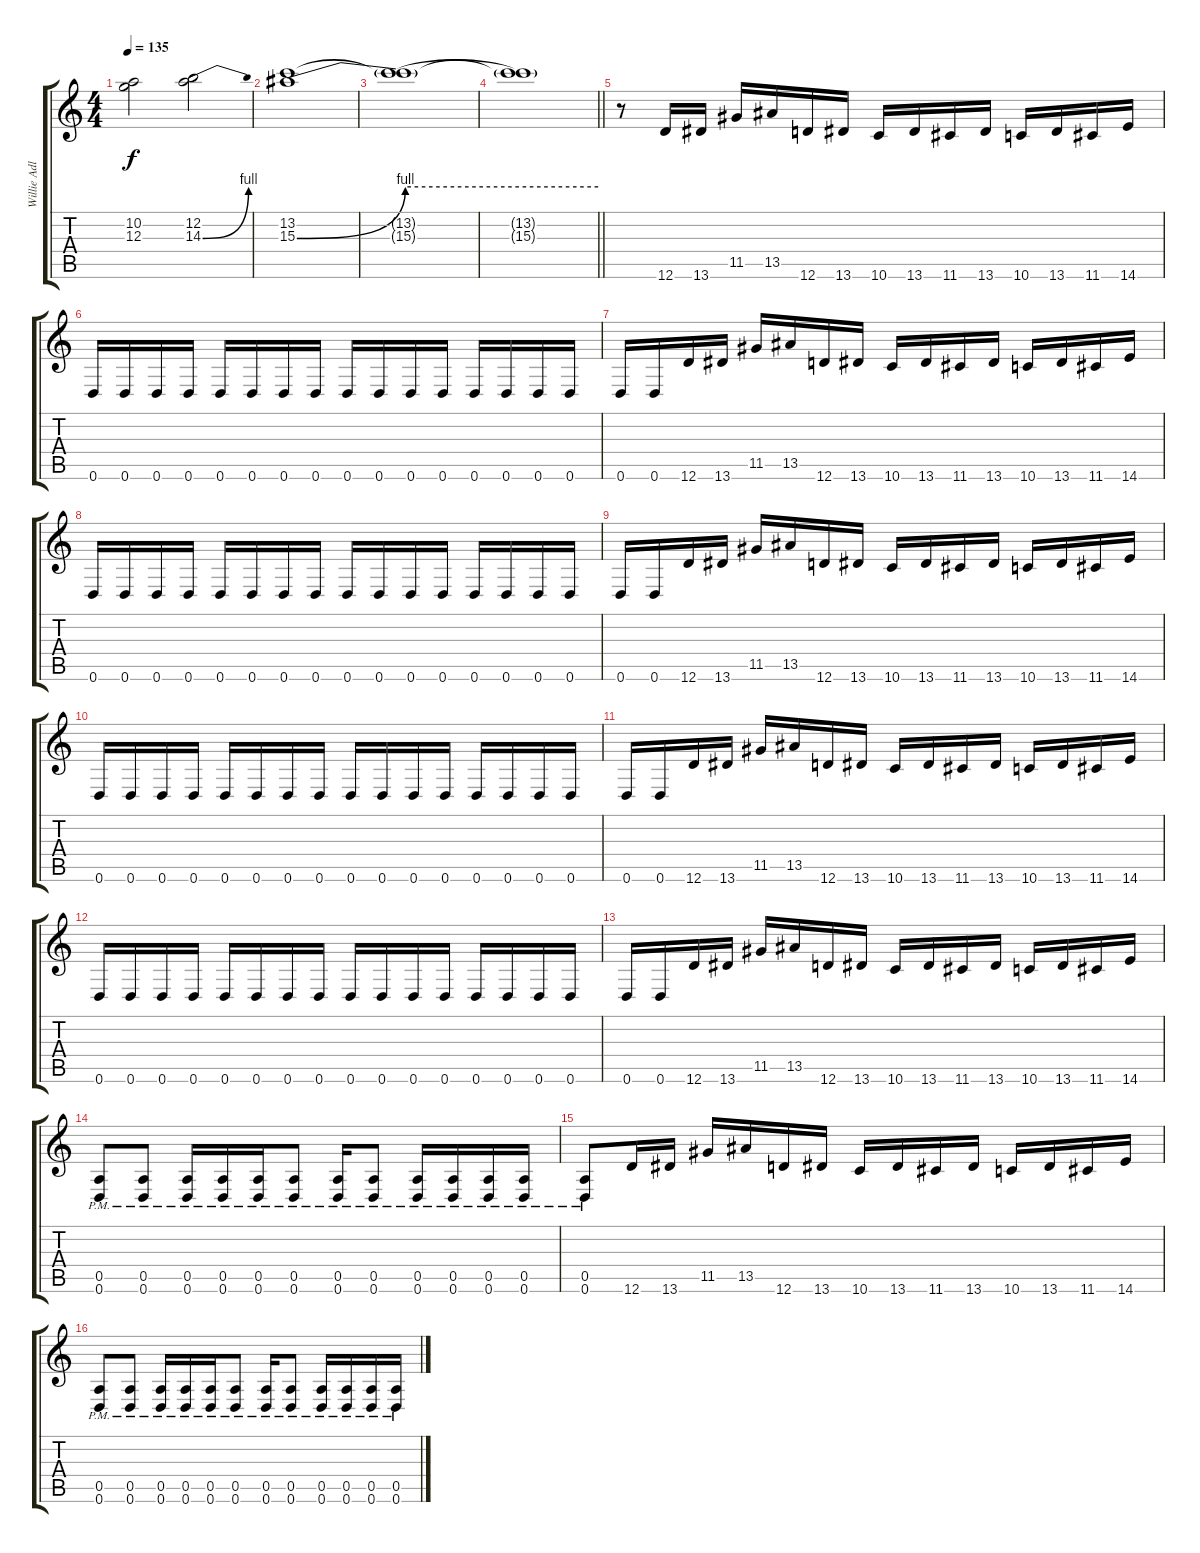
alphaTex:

\track ("Willie Adler (Rythem Guitar)" "Willie Adl") {instrument distortionguitar}
\staff {score tabs}
\tuning (E4 B3 G3 D3 A2 D2) {hide}
\ts (4 4)
\tempo 135
\clef g2
\ks c
(10.2{t} 12.3{t}).2{dy f} (12.2 14.3{be (bend 0 0 60 4)}).2 |
(13.2 15.3{be (bend 0 0 60 4)}).1 |
(13.2{t} 15.3{be (hold 0 4 60 4) t}).1 |
\barLineRight lightlight
(13.2{t} 15.3{t}).1 |
r.8{balance 16} 12.6.16 13.6.16 11.5.16 13.5.16 12.6.16 13.6.16 10.6.16 13.6.16 11.6.16 13.6.16 10.6.16 13.6.16 11.6.16 14.6.16 |
0.6.16 0.6.16 0.6.16 0.6.16 0.6.16 0.6.16 0.6.16 0.6.16 0.6.16 0.6.16 0.6.16 0.6.16 0.6.16 0.6.16 0.6.16 0.6.16 |
0.6.16 0.6.16 12.6.16 13.6.16 11.5.16 13.5.16 12.6.16 13.6.16 10.6.16 13.6.16 11.6.16 13.6.16 10.6.16 13.6.16 11.6.16 14.6.16 |
0.6.16 0.6.16 0.6.16 0.6.16 0.6.16 0.6.16 0.6.16 0.6.16 0.6.16 0.6.16 0.6.16 0.6.16 0.6.16 0.6.16 0.6.16 0.6.16 |
0.6.16 0.6.16 12.6.16 13.6.16 11.5.16 13.5.16 12.6.16 13.6.16 10.6.16 13.6.16 11.6.16 13.6.16 10.6.16 13.6.16 11.6.16 14.6.16 |
0.6.16 0.6.16 0.6.16 0.6.16 0.6.16 0.6.16 0.6.16 0.6.16 0.6.16 0.6.16 0.6.16 0.6.16 0.6.16 0.6.16 0.6.16 0.6.16 |
0.6.16 0.6.16 12.6.16 13.6.16 11.5.16 13.5.16 12.6.16 13.6.16 10.6.16 13.6.16 11.6.16 13.6.16 10.6.16 13.6.16 11.6.16 14.6.16 |
0.6.16 0.6.16 0.6.16 0.6.16 0.6.16 0.6.16 0.6.16 0.6.16 0.6.16 0.6.16 0.6.16 0.6.16 0.6.16 0.6.16 0.6.16 0.6.16 |
0.6.16 0.6.16 12.6.16 13.6.16 11.5.16 13.5.16 12.6.16 13.6.16 10.6.16 13.6.16 11.6.16 13.6.16 10.6.16 13.6.16 11.6.16 14.6.16 |
(0.5{pm} 0.6{pm}).8 (0.5{pm} 0.6{pm}).8 (0.5{pm} 0.6{pm}).16 (0.5{pm} 0.6{pm}).16 (0.5{pm} 0.6{pm}).16 (0.5{pm} 0.6{pm}).8 (0.5{pm} 0.6{pm}).16 (0.5{pm} 0.6{pm}).8 (0.5{pm} 0.6{pm}).16 (0.5{pm} 0.6{pm}).16 (0.5{pm} 0.6{pm}).16 (0.5{pm} 0.6{pm}).16 |
(0.5{pm} 0.6{pm}).8 12.6.16 13.6.16 11.5.16 13.5.16 12.6.16 13.6.16 10.6.16 13.6.16 11.6.16 13.6.16 10.6.16 13.6.16 11.6.16 14.6.16 |
(0.5{pm} 0.6{pm}).8 (0.5{pm} 0.6{pm}).8 (0.5{pm} 0.6{pm}).16 (0.5{pm} 0.6{pm}).16 (0.5{pm} 0.6{pm}).16 (0.5{pm} 0.6{pm}).8 (0.5{pm} 0.6{pm}).16 (0.5{pm} 0.6{pm}).8 (0.5{pm} 0.6{pm}).16 (0.5{pm} 0.6{pm}).16 (0.5{pm} 0.6{pm}).16 (0.5{pm} 0.6{pm}).16
